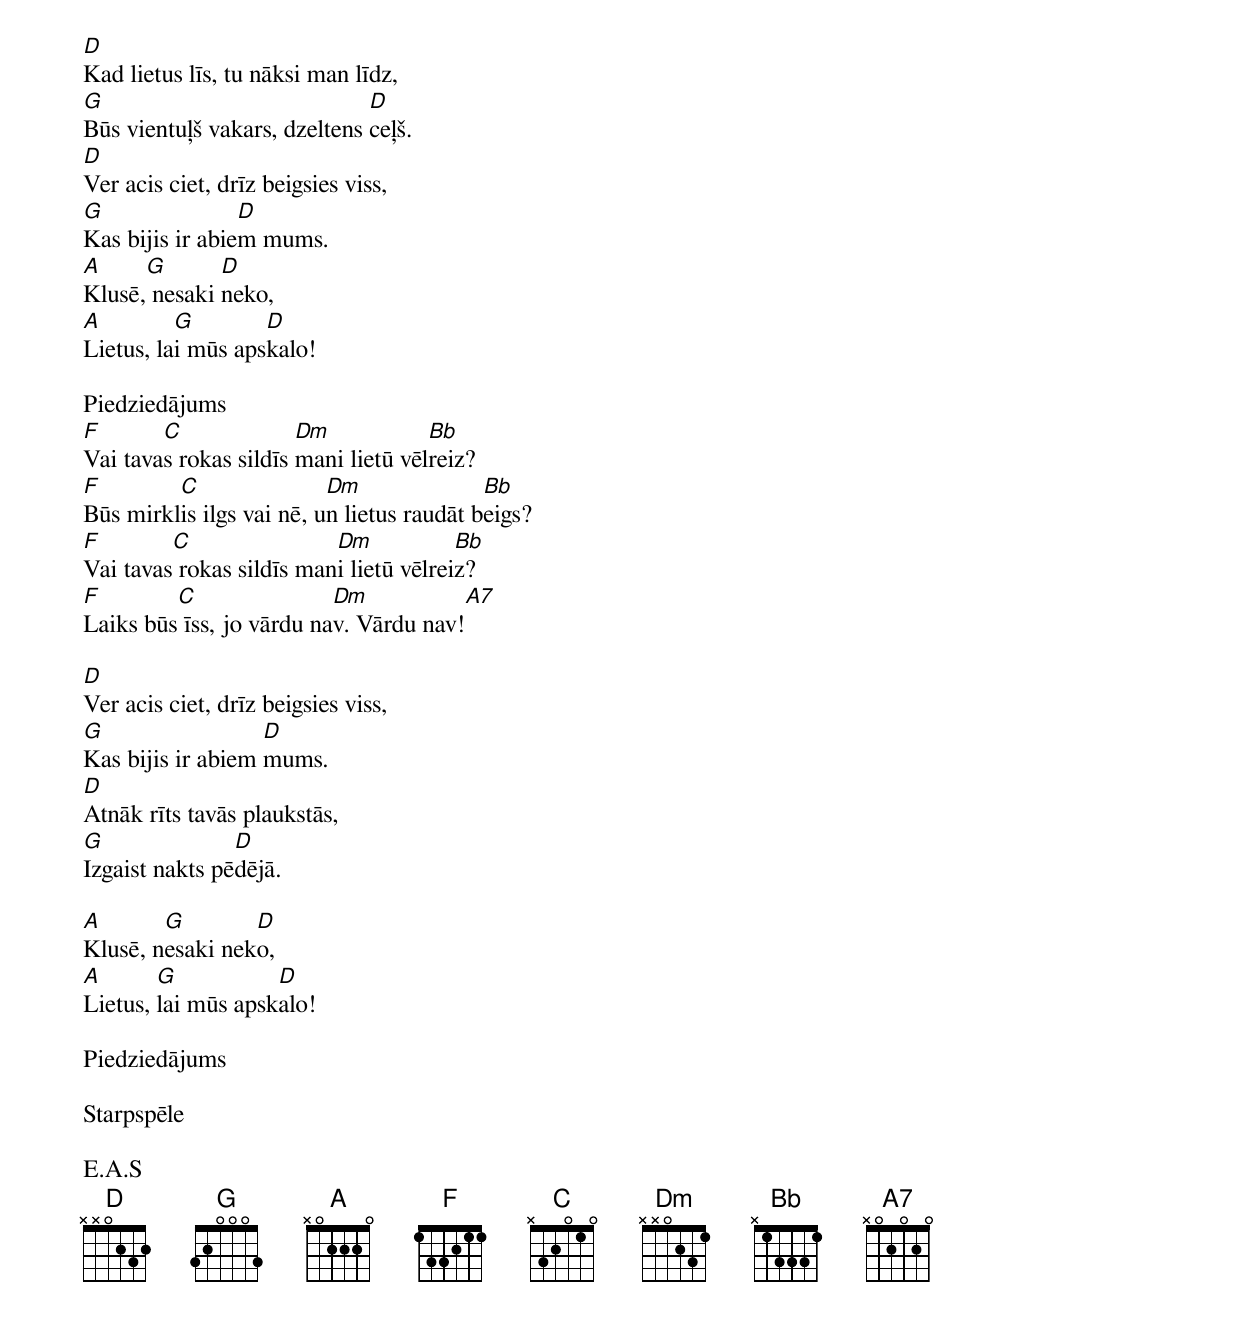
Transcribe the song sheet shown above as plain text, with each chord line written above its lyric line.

D
Kad lietus līs, tu nāksi man līdz,
G                             D
Būs vientuļš vakars, dzeltens ceļš.
D
Ver acis ciet, drīz beigsies viss,
G                D
Kas bijis ir abiem mums.
A     G       D
Klusē, nesaki neko,
A         G        D
Lietus, lai mūs apskalo!

Piedziedājums
F       C              Dm            Bb
Vai tavas rokas sildīs mani lietū vēlreiz?
F        C                Dm               Bb
Būs mirklis ilgs vai nē, un lietus raudāt beigs?
F        C                Dm            Bb
Vai tavas rokas sildīs mani lietū vēlreiz?
F        C                Dm           A7
Laiks būs īss, jo vārdu nav. Vārdu nav!

D
Ver acis ciet, drīz beigsies viss,
G                  D
Kas bijis ir abiem mums.
D
Atnāk rīts tavās plaukstās,
G               D
Izgaist nakts pēdējā.

A       G        D
Klusē, nesaki neko,
A       G           D
Lietus, lai mūs apskalo!

Piedziedājums

Starpspēle

E.A.S
